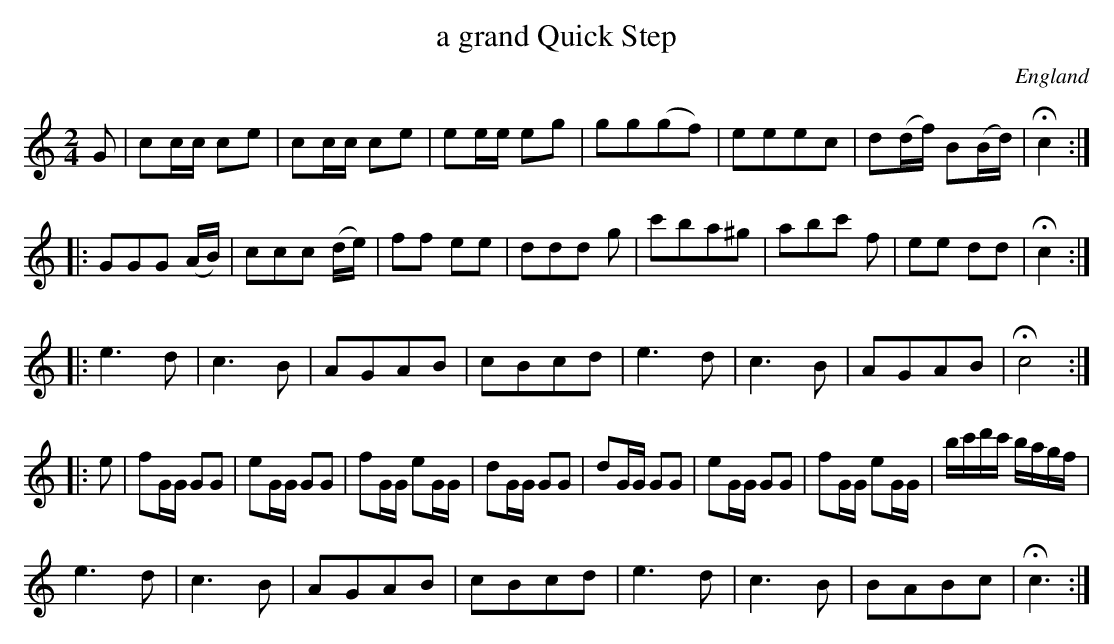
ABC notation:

X:1
T:a grand Quick Step
L:1/8
M:2/4
O:England
K:C
G | cc/c/ ce | cc/c/ ce | ee/e/ eg | gg(gf) | eeec | d(d/f/) B(B/d/) | Hc2 ::
GGG (A/B/) | ccc (d/e/) | ff ee | ddd g | c'ba^g | abc' f | ee dd | Hc2 ::
e3d | c3B | AGAB | cBcd | e3d | c3B | AGAB | Hc4 ::
e | fG/G/ GG | eG/G/ GG | fG/G/ eG/G/ | dG/G/ GG | \
dG/G/ GG | eG/G/ GG | fG/G/ eG/G/ | b/c'/d'/c'/ b/a/g/f/ |
e3d | c3B | AGAB | cBcd | e3d | c3B | BABc | Hc3 :|
